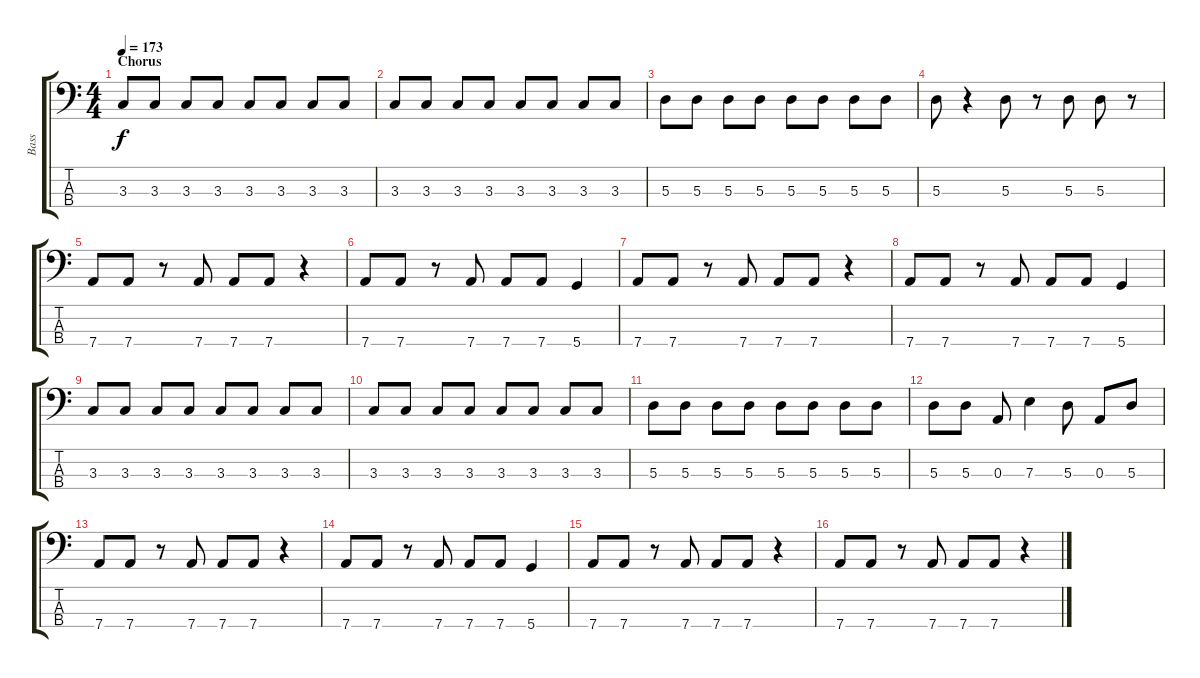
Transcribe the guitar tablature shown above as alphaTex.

\track ("Bass" "Bass") {instrument electricbassfinger}
\staff {score tabs}
\tuning (G2 D2 A1 D1) {hide}
\ts (4 4)
\section ("" "Chorus")
\tempo 173
\clef f4
\ks c
3.3.8{dy f} 3.3.8 3.3.8 3.3.8 3.3.8 3.3.8 3.3.8 3.3.8 |
3.3.8 3.3.8 3.3.8 3.3.8 3.3.8 3.3.8 3.3.8 3.3.8 |
5.3.8 5.3.8 5.3.8 5.3.8 5.3.8 5.3.8 5.3.8 5.3.8 |
5.3.8 r.4 5.3.8 r.8 5.3.8 5.3.8 r.8 |
7.4.8 7.4.8 r.8 7.4.8 7.4.8 7.4.8 r.4 |
7.4.8 7.4.8 r.8 7.4.8 7.4.8 7.4.8 5.4.4 |
7.4.8 7.4.8 r.8 7.4.8 7.4.8 7.4.8 r.4 |
7.4.8 7.4.8 r.8 7.4.8 7.4.8 7.4.8 5.4.4 |
3.3.8 3.3.8 3.3.8 3.3.8 3.3.8 3.3.8 3.3.8 3.3.8 |
3.3.8 3.3.8 3.3.8 3.3.8 3.3.8 3.3.8 3.3.8 3.3.8 |
5.3.8 5.3.8 5.3.8 5.3.8 5.3.8 5.3.8 5.3.8 5.3.8 |
5.3.8 5.3.8 0.3.8 7.3.4 5.3.8 0.3.8 5.3.8 |
7.4.8 7.4.8 r.8 7.4.8 7.4.8 7.4.8 r.4 |
7.4.8 7.4.8 r.8 7.4.8 7.4.8 7.4.8 5.4.4 |
7.4.8 7.4.8 r.8 7.4.8 7.4.8 7.4.8 r.4 |
7.4.8 7.4.8 r.8 7.4.8 7.4.8 7.4.8 r.4
